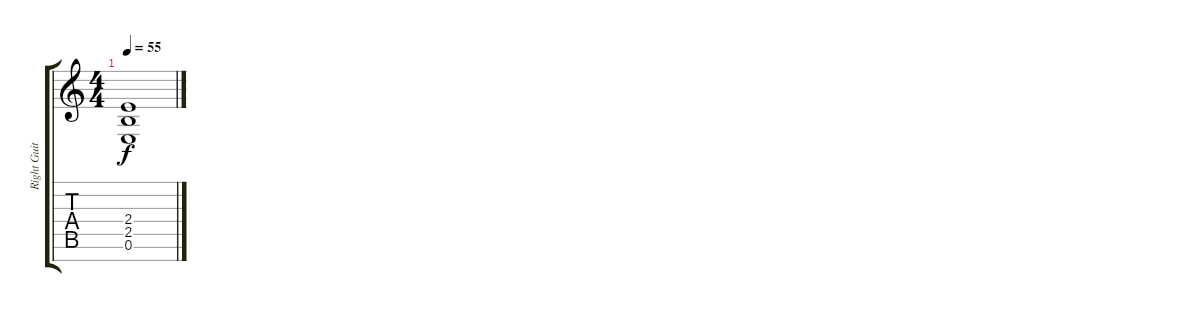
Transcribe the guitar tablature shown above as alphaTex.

\track ("Right Guitar" "Right Guit") {instrument overdrivenguitar}
\staff {score tabs}
\tuning (E4 B3 G3 D3 A2 E2 B1) {hide}
\ts (4 4)
\tempo 55
\clef g2
\ks c
(2.4{t} 2.5{t} 0.6{t}).1{dy f}
